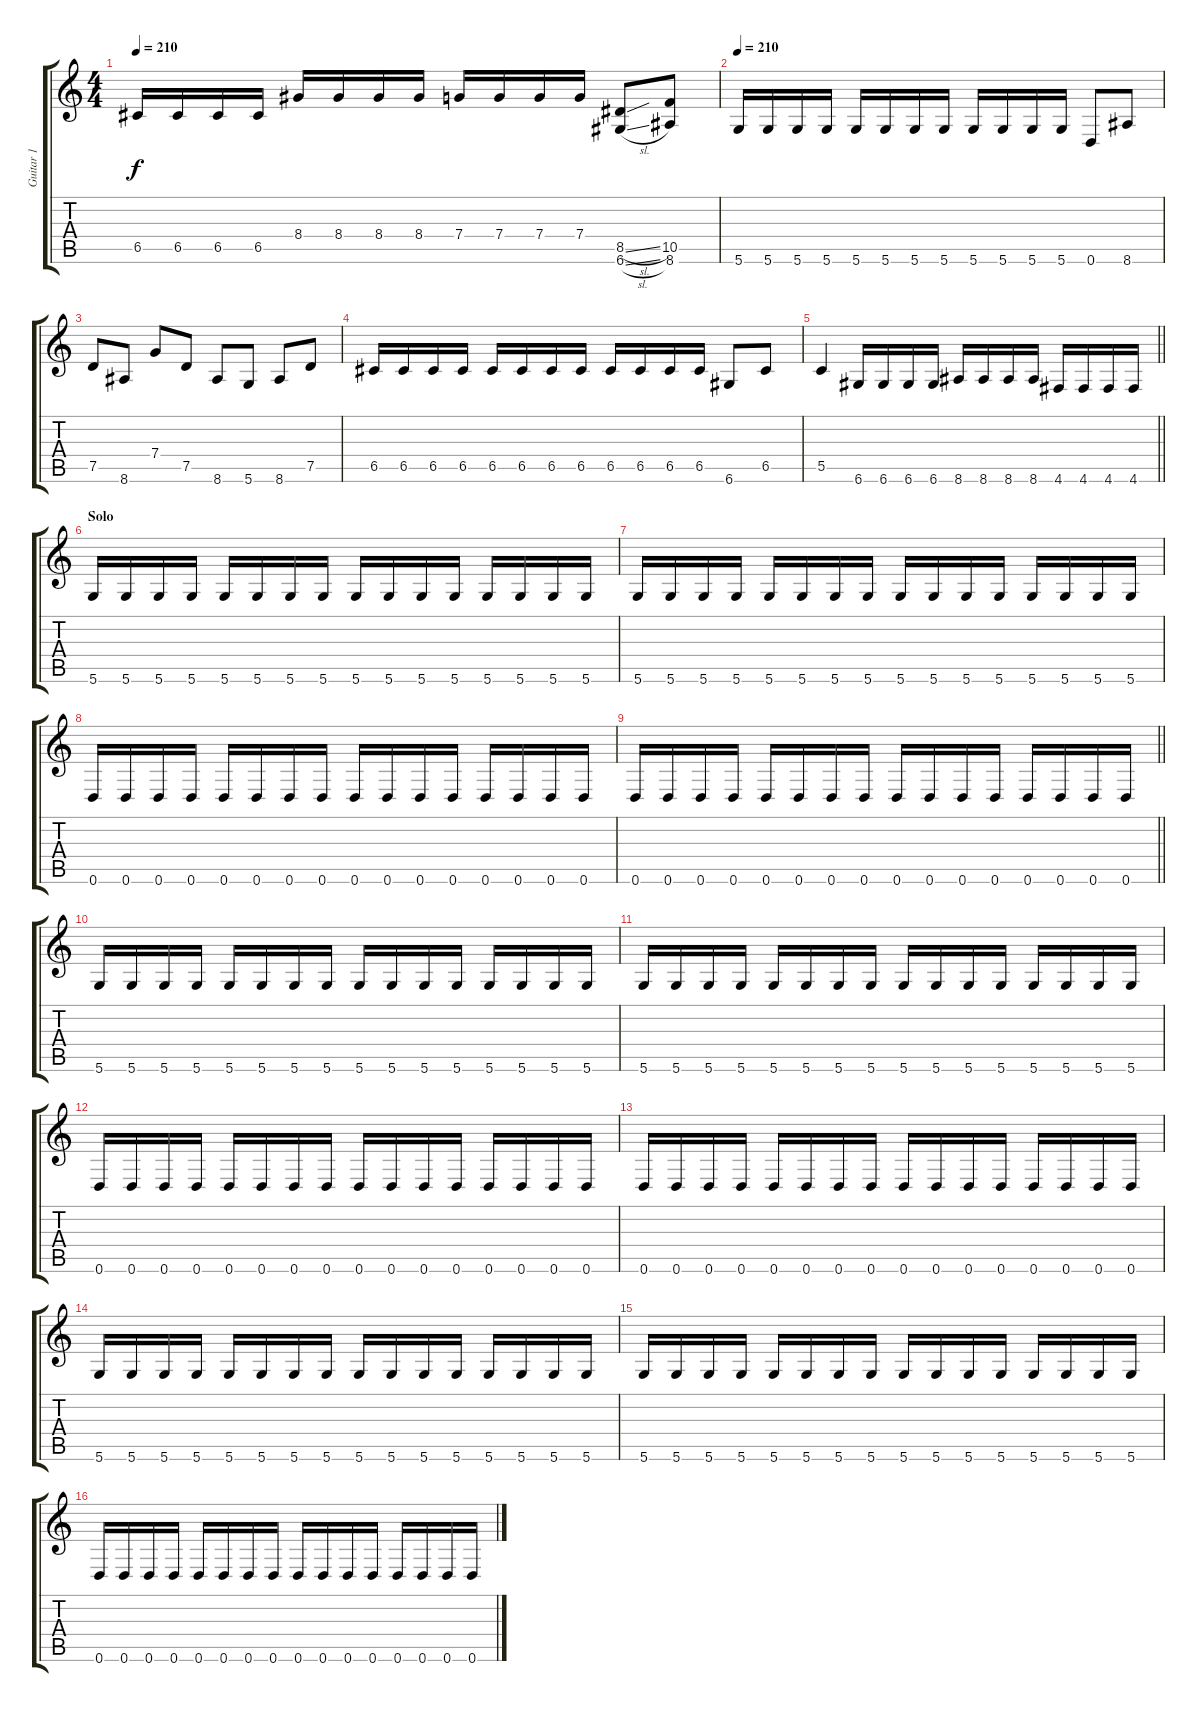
\track ("Guitar 1" "Guitar 1") {instrument distortionguitar}
\staff {score tabs}
\tuning (D4 A3 F3 C3 G2 D2) {hide}
\ts (4 4)
\tempo 210
\clef g2
\ks c
6.5.16{dy f} 6.5.16 6.5.16 6.5.16 8.4.16 8.4.16 8.4.16 8.4.16 7.4.16 7.4.16 7.4.16 7.4.16 (8.5{sl} 6.6{sl}).8 (10.5 8.6).8 |
\tempo 210
5.6.16 5.6.16 5.6.16 5.6.16 5.6.16 5.6.16 5.6.16 5.6.16 5.6.16 5.6.16 5.6.16 5.6.16 0.6.8 8.6.8 |
7.5.8 8.6.8 7.4.8 7.5.8 8.6.8 5.6.8 8.6.8 7.5.8 |
6.5.16 6.5.16 6.5.16 6.5.16 6.5.16 6.5.16 6.5.16 6.5.16 6.5.16 6.5.16 6.5.16 6.5.16 6.6.8 6.5.8 |
\barLineRight lightlight
5.5.4 6.6.16 6.6.16 6.6.16 6.6.16 8.6.16 8.6.16 8.6.16 8.6.16 4.6.16 4.6.16 4.6.16 4.6.16 |
\section ("" "Solo")
5.6.16 5.6.16 5.6.16 5.6.16 5.6.16 5.6.16 5.6.16 5.6.16 5.6.16 5.6.16 5.6.16 5.6.16 5.6.16 5.6.16 5.6.16 5.6.16 |
5.6.16 5.6.16 5.6.16 5.6.16 5.6.16 5.6.16 5.6.16 5.6.16 5.6.16 5.6.16 5.6.16 5.6.16 5.6.16 5.6.16 5.6.16 5.6.16 |
0.6.16 0.6.16 0.6.16 0.6.16 0.6.16 0.6.16 0.6.16 0.6.16 0.6.16 0.6.16 0.6.16 0.6.16 0.6.16 0.6.16 0.6.16 0.6.16 |
\barLineRight lightlight
0.6.16 0.6.16 0.6.16 0.6.16 0.6.16 0.6.16 0.6.16 0.6.16 0.6.16 0.6.16 0.6.16 0.6.16 0.6.16 0.6.16 0.6.16 0.6.16 |
5.6.16 5.6.16 5.6.16 5.6.16 5.6.16 5.6.16 5.6.16 5.6.16 5.6.16 5.6.16 5.6.16 5.6.16 5.6.16 5.6.16 5.6.16 5.6.16 |
5.6.16 5.6.16 5.6.16 5.6.16 5.6.16 5.6.16 5.6.16 5.6.16 5.6.16 5.6.16 5.6.16 5.6.16 5.6.16 5.6.16 5.6.16 5.6.16 |
0.6.16 0.6.16 0.6.16 0.6.16 0.6.16 0.6.16 0.6.16 0.6.16 0.6.16 0.6.16 0.6.16 0.6.16 0.6.16 0.6.16 0.6.16 0.6.16 |
0.6.16 0.6.16 0.6.16 0.6.16 0.6.16 0.6.16 0.6.16 0.6.16 0.6.16 0.6.16 0.6.16 0.6.16 0.6.16 0.6.16 0.6.16 0.6.16 |
5.6.16 5.6.16 5.6.16 5.6.16 5.6.16 5.6.16 5.6.16 5.6.16 5.6.16 5.6.16 5.6.16 5.6.16 5.6.16 5.6.16 5.6.16 5.6.16 |
5.6.16 5.6.16 5.6.16 5.6.16 5.6.16 5.6.16 5.6.16 5.6.16 5.6.16 5.6.16 5.6.16 5.6.16 5.6.16 5.6.16 5.6.16 5.6.16 |
0.6.16 0.6.16 0.6.16 0.6.16 0.6.16 0.6.16 0.6.16 0.6.16 0.6.16 0.6.16 0.6.16 0.6.16 0.6.16 0.6.16 0.6.16 0.6.16
